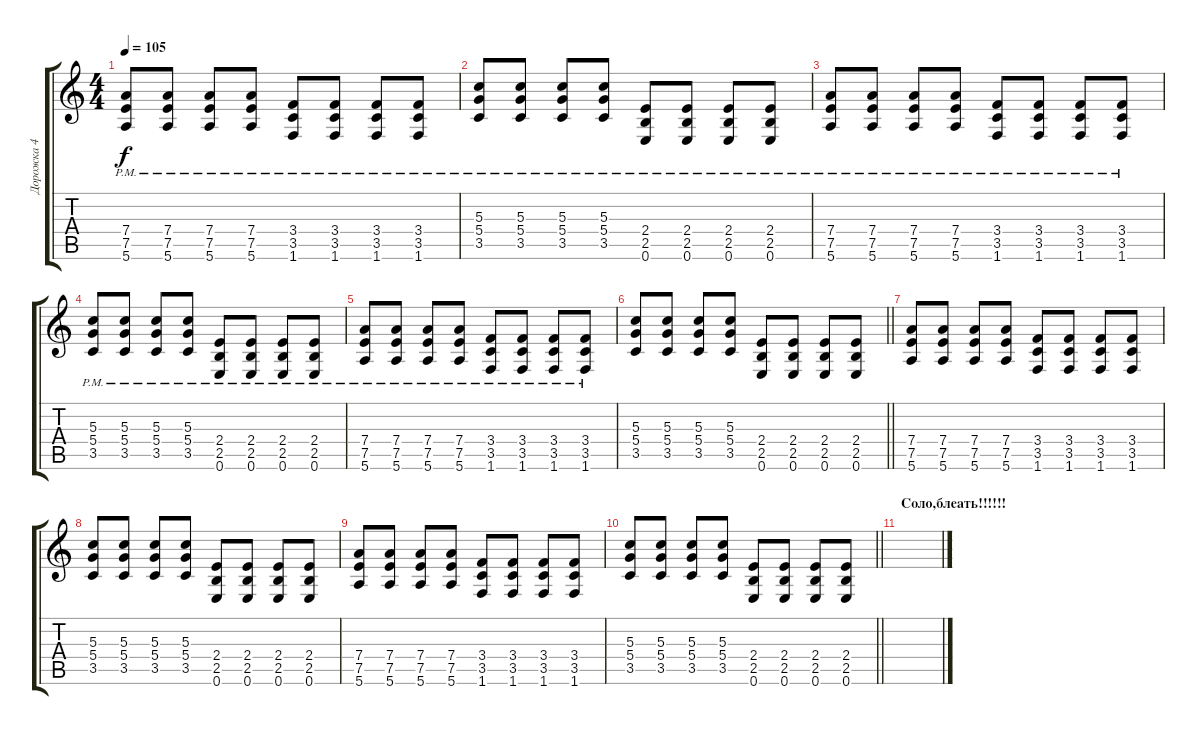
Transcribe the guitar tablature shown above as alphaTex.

\track ("Дорожка 4" "Дорожка 4") {instrument distortionguitar}
\staff {score tabs}
\tuning (E4 B3 G3 D3 A2 E2) {hide}
\ts (4 4)
\tempo 105
\clef g2
\ks c
(7.4{pm} 7.5{pm} 5.6{pm}).8{dy f} (7.4{pm} 7.5{pm} 5.6{pm}).8 (7.4{pm} 7.5{pm} 5.6{pm}).8 (7.4{pm} 7.5{pm} 5.6{pm}).8 (3.4{pm} 3.5{pm} 1.6{pm}).8 (3.4{pm} 3.5{pm} 1.6{pm}).8 (3.4{pm} 3.5{pm} 1.6{pm}).8 (3.4{pm} 3.5{pm} 1.6{pm}).8 |
(5.3{pm} 5.4{pm} 3.5{pm}).8 (5.3{pm} 5.4{pm} 3.5{pm}).8 (5.3{pm} 5.4{pm} 3.5{pm}).8 (5.3{pm} 5.4{pm} 3.5{pm}).8 (2.4{pm} 2.5{pm} 0.6{pm}).8 (2.4{pm} 2.5{pm} 0.6{pm}).8 (2.4{pm} 2.5{pm} 0.6{pm}).8 (2.4{pm} 2.5{pm} 0.6{pm}).8 |
(7.4{pm} 7.5{pm} 5.6{pm}).8 (7.4{pm} 7.5{pm} 5.6{pm}).8 (7.4{pm} 7.5{pm} 5.6{pm}).8 (7.4{pm} 7.5{pm} 5.6{pm}).8 (3.4{pm} 3.5{pm} 1.6{pm}).8 (3.4{pm} 3.5{pm} 1.6{pm}).8 (3.4{pm} 3.5{pm} 1.6{pm}).8 (3.4{pm} 3.5{pm} 1.6{pm}).8 |
(5.3{pm} 5.4{pm} 3.5{pm}).8 (5.3{pm} 5.4{pm} 3.5{pm}).8 (5.3{pm} 5.4{pm} 3.5{pm}).8 (5.3{pm} 5.4{pm} 3.5{pm}).8 (2.4{pm} 2.5{pm} 0.6{pm}).8 (2.4{pm} 2.5{pm} 0.6{pm}).8 (2.4{pm} 2.5{pm} 0.6{pm}).8 (2.4{pm} 2.5{pm} 0.6{pm}).8 |
(7.4{pm} 7.5{pm} 5.6{pm}).8 (7.4{pm} 7.5{pm} 5.6{pm}).8 (7.4{pm} 7.5{pm} 5.6{pm}).8 (7.4{pm} 7.5{pm} 5.6{pm}).8 (3.4{pm} 3.5{pm} 1.6{pm}).8 (3.4{pm} 3.5{pm} 1.6{pm}).8 (3.4{pm} 3.5{pm} 1.6{pm}).8 (3.4{pm} 3.5{pm} 1.6{pm}).8 |
\barLineRight lightlight
(5.3 5.4 3.5).8 (5.3 5.4 3.5).8 (5.3 5.4 3.5).8 (5.3 5.4 3.5).8 (2.4 2.5 0.6).8 (2.4 2.5 0.6).8 (2.4 2.5 0.6).8 (2.4 2.5 0.6).8 |
\section ("" "")
(7.4 7.5 5.6).8 (7.4 7.5 5.6).8 (7.4 7.5 5.6).8 (7.4 7.5 5.6).8 (3.4 3.5 1.6).8 (3.4 3.5 1.6).8 (3.4 3.5 1.6).8 (3.4 3.5 1.6).8 |
(5.3 5.4 3.5).8 (5.3 5.4 3.5).8 (5.3 5.4 3.5).8 (5.3 5.4 3.5).8 (2.4 2.5 0.6).8 (2.4 2.5 0.6).8 (2.4 2.5 0.6).8 (2.4 2.5 0.6).8 |
(7.4 7.5 5.6).8 (7.4 7.5 5.6).8 (7.4 7.5 5.6).8 (7.4 7.5 5.6).8 (3.4 3.5 1.6).8 (3.4 3.5 1.6).8 (3.4 3.5 1.6).8 (3.4 3.5 1.6).8 |
\barLineRight lightlight
(5.3 5.4 3.5).8 (5.3 5.4 3.5).8 (5.3 5.4 3.5).8 (5.3 5.4 3.5).8 (2.4 2.5 0.6).8 (2.4 2.5 0.6).8 (2.4 2.5 0.6).8 (2.4 2.5 0.6).8 |
\section ("" "Соло,блеать!!!!!!")
